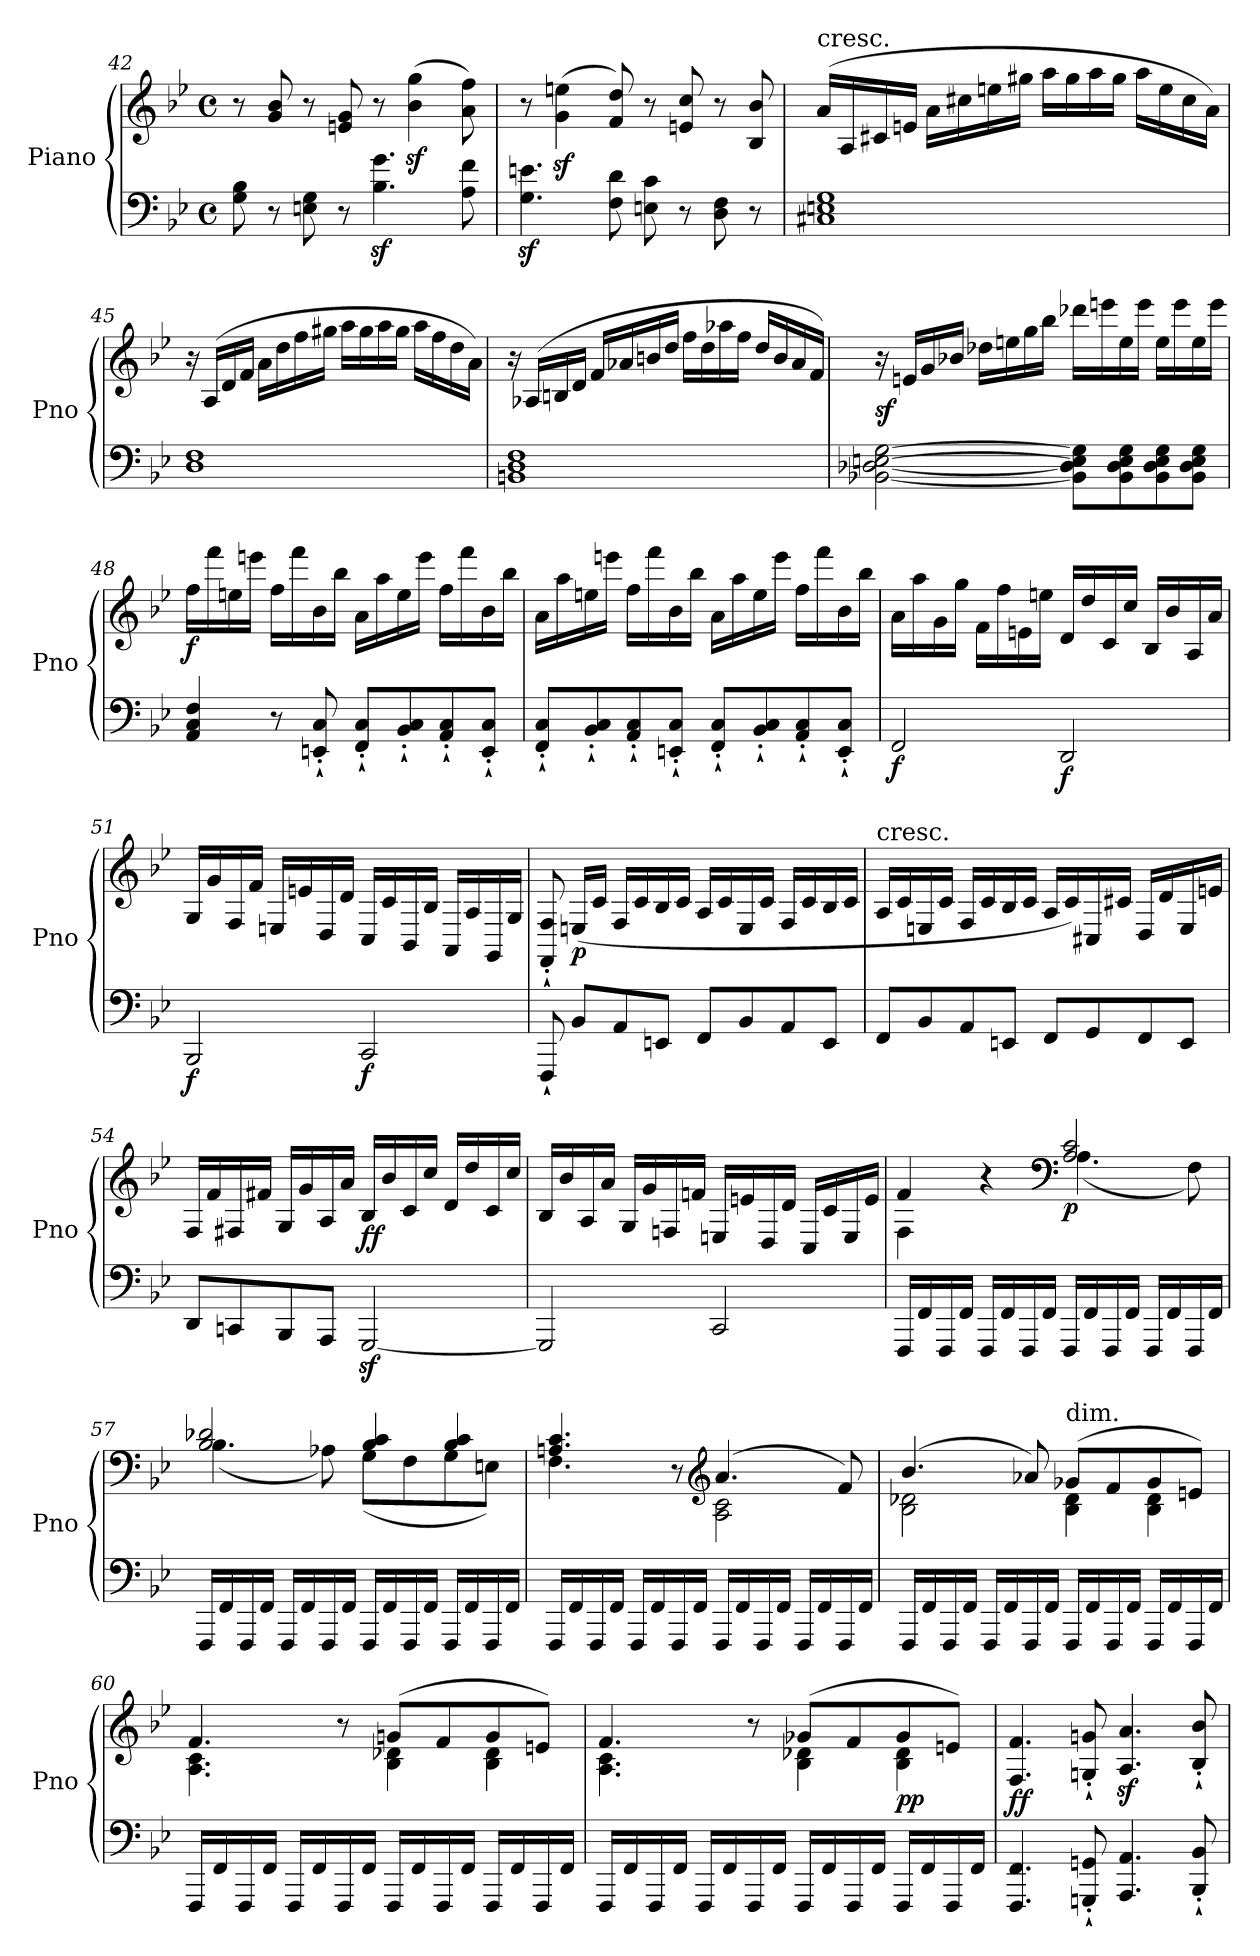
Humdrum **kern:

**kern	**kern	**dynam
*part1	*part1	*part1
*staff2	*staff1	*staff1/2
*I"Piano	*	*
*I'Pno	*	*
*clefF4	*clefG2	*
*k[b-e-]	*k[b-e-]	*
*B-:	*B-:	*
*M4/4	*M4/4	*
*met(c)	*met(c)	*
=42	=42	=42
8G\ 8B-\	8r	.
8r	8g/ 8b-/	.
8En\ 8G\	8r	.
8r	8en/ 8g/	.
4.B-\z< 4.g\z<	8r	.
.	(>4b-\z< 4gg\z<	.
8A\ 8f\	8a\ 8ff\)	.
!!LO:LB:g=z
=43	=43	=43
4.G\z< 4.en\z<	8r	.
.	(>4g\z< 4een\z<	.
8F\ 8d\	8f/ 8dd/)	.
8En\ 8c\	8r	.
8r	8en/ 8cc/	.
8D\ 8F\	8r	.
8r	8B-/ 8b-/	.
=44	=44	=44
!	!LO:TX:a:t=cresc.	!
1C#X 1En 1G	(>16a/LL	.
.	16A/	.
.	16c#X/	.
.	16en/JJ	.
.	16a\LL	.
.	16cc#X\	.
.	16een\	.
.	16gg#X\JJ	.
.	16aa\LL	.
.	16gg#\	.
.	16aa\	.
.	16gg#\JJ	.
.	16aa\LL	.
.	16ee\	.
.	16cc#\	.
.	16a\JJ)	.
!!LO:PB:g=z
=45	=45	=45
1D 1F	16r	.
.	(>16A/LL	.
.	16d/	.
.	16f/JJ	.
.	16a\LL	.
.	16dd\	.
.	16ff\	.
.	16gg#X\JJ	.
.	16aa\LL	.
.	16gg#\	.
.	16aa\	.
.	16gg#\JJ	.
.	16aa\LL	.
.	16ff\	.
.	16dd\	.
.	16a\JJ)	.
=46	=46	=46
1BBn 1D 1F	16r	.
.	(>16A-X/LL	.
.	16Bn/	.
.	16d/JJ	.
.	16f/LL	.
.	16a-X/	.
.	16bn/	.
.	16dd/JJ	.
.	16ff\LL	.
.	16dd\	.
.	16aa-X\	.
.	16ff\JJ	.
.	16dd/LL	.
.	16b/	.
.	16a-/	.
.	16f/JJ)	.
!!LO:LB:g=z
=47	=47	=47
!	!	!LO:DY:b
[2BB-X\ [2D-X\ [2En\ [2G\	16r	sf
.	16en/LL	.
.	16g/	.
.	16b-X/JJ	.
.	16dd-X\LL	.
.	16een\	.
.	16gg\	.
.	16bb-\JJ	.
8BB-\] 8D-\] 8E\] 8G\]L	16ddd-X\LL	.
.	16eeen\	.
8BB-\ 8D-\ 8E\ 8G\	16ee\	.
.	16eee\JJ	.
8BB-\ 8D-\ 8E\ 8G\	16ee\LL	.
.	16eee\	.
8BB-\ 8D-\ 8E\ 8G\J	16ee\	.
.	16eee\JJ	.
=48	=48	=48
!	!	!LO:DY:b
4AA/ 4C/ 4F/	16ff\LL	f
.	16fff\	.
.	16een\	.
.	16eeen\JJ	.
8r	16ff\LL	.
.	16fff\	.
8EEn/'` 8C/'`	16b-\	.
.	16bb-\JJ	.
8FF/'` 8C/'`L	16a\LL	.
.	16aa\	.
8BB-/'` 8C/'`	16ee\	.
.	16eee\JJ	.
8AA/'` 8C/'`	16ff\LL	.
.	16fff\	.
8EE/'` 8C/'`J	16b-\	.
.	16bb-\JJ	.
!!LO:LB:g=z
=49	=49	=49
8FF/'` 8C/'`L	16a\LL	.
.	16aa\	.
8BB-/'` 8C/'`	16een\	.
.	16eeen\JJ	.
8AA/'` 8C/'`	16ff\LL	.
.	16fff\	.
8EEn/'` 8C/'`J	16b-\	.
.	16bb-\JJ	.
8FF/'` 8C/'`L	16a\LL	.
.	16aa\	.
8BB-/'` 8C/'`	16ee\	.
.	16eee\JJ	.
8AA/'` 8C/'`	16ff\LL	.
.	16fff\	.
8EE/'` 8C/'`J	16b-\	.
.	16bb-\JJ	.
=50	=50	=50
!	!	!LO:DY:b=2
2FF/	16a\LL	f
.	16aa\	.
.	16g\	.
.	16gg\JJ	.
.	16f\LL	.
.	16ff\	.
.	16en\	.
.	16een\JJ	.
!	!	!LO:DY:b=2
2DD/	16d/LL	f
.	16dd/	.
.	16c/	.
.	16cc/JJ	.
.	16B-/LL	.
.	16b-/	.
.	16A/	.
.	16a/JJ	.
!!LO:LB:g=z
=51	=51	=51
!	!	!LO:DY:b=2
2BBB-/	16G/LL	f
.	16g/	.
.	16F/	.
.	16f/JJ	.
.	16En/LL	.
.	16en/	.
.	16D/	.
.	16d/JJ	.
!	!	!LO:DY:b=2
2CC/	16C/LL	f
.	16c/	.
.	16BB-/	.
.	16B-/JJ	.
.	16AA/LL	.
.	16A/	.
.	16GG/	.
.	16G/JJ	.
=52	=52	=52
8FFF`/	8FF/'` 8F/'`	.
!	!	!LO:DY:b
8BB-/L	(>16En/LL	p
.	16c/JJ	.
8AA/	16F/LL	.
.	16c/	.
8EEn/J	16B-/	.
.	16c/JJ	.
8FF/L	16A/LL	.
.	16c/	.
8BB-/	16E/	.
.	16c/JJ	.
8AA/	16F/LL	.
.	16c/	.
8EE/J	16B-/	.
.	16c/JJ	.
!!LO:LB:g=z
=53	=53	=53
!	!LO:TX:a:t=cresc.	!
8FF/L	16A/LL	.
.	16c/	.
8BB-/	16En/	.
.	16c/JJ	.
8AA/	16F/LL	.
.	16c/	.
8EEn/J	16B-/	.
.	16c/JJ	.
8FF/L	16A/LL	.
.	16c/)	.
8GG/	16C#X/	.
.	16c#X/JJ	.
8FF/	16D/LL	.
.	16d/	.
8EE/J	16E/	.
.	16en/JJ	.
=54	=54	=54
8DD/L	16F/LL	.
.	16f/	.
8CCn/	16F#X/	.
.	16f#X/JJ	.
8BBB-/	16G/LL	.
.	16g/	.
8AAA/J	16A/	.
.	16a/JJ	.
!	!	!LO:DY:b
[2GGGz</	16B-/LL	ff
.	16b-/	.
.	16c/	.
.	16cc/JJ	.
.	16d/LL	.
.	16dd/	.
.	16c/	.
.	16cc/JJ	.
!!LO:PB:g=z
=55	=55	=55
2GGG/]	16B-/LL	.
.	16b-/	.
.	16A/	.
.	16a/JJ	.
.	16G/LL	.
.	16g/	.
.	16Fn/	.
.	16fn/JJ	.
2CC/	16En/LL	.
.	16en/	.
.	16D/	.
.	16d/JJ	.
.	16C/LL	.
.	16c/	.
.	16E/	.
.	16e/JJ	.
=56	=56	=56
*	*^	*
16FFF/LL	4f/	4F\	.
16FF/	.	.	.
16FFF/	.	.	.
16FF/JJ	.	.	.
16FFF/LL	4r	4ryy	.
16FF/	.	.	.
16FFF/	.	.	.
16FF/JJ	.	.	.
*	*clefF4	*	*
!	!	!	!LO:DY:b
16FFF/LL	2A/ 2c/	(<4.A\	p
16FF/	.	.	.
16FFF/	.	.	.
16FF/JJ	.	.	.
16FFF/LL	.	.	.
16FF/	.	.	.
16FFF/	.	8F\)	.
16FF/JJ	.	.	.
!!LO:LB:g=z	!!
=57	=57	=57	=57
16FFF/LL	2B-/ 2d-X/	(<4.B-\	.
16FF/	.	.	.
16FFF/	.	.	.
16FF/JJ	.	.	.
16FFF/LL	.	.	.
16FF/	.	.	.
16FFF/	.	8A-X\)	.
16FF/JJ	.	.	.
16FFF/LL	4B-/ 4c/	(<8G\L	.
16FF/	.	.	.
16FFF/	.	8F\	.
16FF/JJ	.	.	.
16FFF/LL	4B-/ 4c/	8G\	.
16FF/	.	.	.
16FFF/	.	8En\J)	.
16FF/JJ	.	.	.
=58	=58	=58	=58
16FFF/LL	4.An/ 4.c/	4.F\	.
16FF/	.	.	.
16FFF/	.	.	.
16FF/JJ	.	.	.
16FFF/LL	.	.	.
16FF/	.	.	.
16FFF/	8r	8ryy	.
16FF/JJ	.	.	.
*	*clefG2	*	*
16FFF/LL	(>4.a/	2A\ 2c\	.
16FF/	.	.	.
16FFF/	.	.	.
16FF/JJ	.	.	.
16FFF/LL	.	.	.
16FF/	.	.	.
16FFF/	8f/)	.	.
16FF/JJ	.	.	.
!!LO:LB:g=z	!!
=59	=59	=59	=59
16FFF/LL	(>4.b-/	2B-\ 2d-X\	.
16FF/	.	.	.
16FFF/	.	.	.
16FF/JJ	.	.	.
16FFF/LL	.	.	.
16FF/	.	.	.
16FFF/	8a-X/)	.	.
16FF/JJ	.	.	.
!	!LO:TX:a:t=dim.	!	!
16FFF/LL	(>8g-X/L	4B-\ 4d-\	.
16FF/	.	.	.
16FFF/	8f/	.	.
16FF/JJ	.	.	.
16FFF/LL	8g-/	4B-\ 4d-\	.
16FF/	.	.	.
16FFF/	8en/J)	.	.
16FF/JJ	.	.	.
=60	=60	=60	=60
16FFF/LL	4.f/	4.A\ 4.c\	.
16FF/	.	.	.
16FFF/	.	.	.
16FF/JJ	.	.	.
16FFF/LL	.	.	.
16FF/	.	.	.
16FFF/	8r	8ryy	.
16FF/JJ	.	.	.
16FFF/LL	(>8gn/L	4B-\ 4d-X\	.
16FF/	.	.	.
16FFF/	8f/	.	.
16FF/JJ	.	.	.
16FFF/LL	8g/	4B-\ 4d-\	.
16FF/	.	.	.
16FFF/	8en/J)	.	.
16FF/JJ	.	.	.
!!LO:LB:g=z	!!
=61	=61	=61	=61
16FFF/LL	4.f/	4.A\ 4.c\	.
16FF/	.	.	.
16FFF/	.	.	.
16FF/JJ	.	.	.
16FFF/LL	.	.	.
16FF/	.	.	.
16FFF/	8r	8ryy	.
16FF/JJ	.	.	.
16FFF/LL	(>8g-X/L	4B-\ 4d-X\	.
16FF/	.	.	.
16FFF/	8f/	.	.
16FF/JJ	.	.	.
!	!	!	!LO:DY:b
16FFF/LL	8g-/	4B-\ 4d-\	pp
16FF/	.	.	.
16FFF/	8en/J)	.	.
16FF/JJ	.	.	.
*	*v	*v	*
=62	=62	=62
!	!	!LO:DY:b
4.FFF/ 4.FF/	4.F/ 4.f/	ff
8GGGn/'` 8GGn/'`	8Gn/'` 8gn/'`	.
4.AAA/ 4.AA/	4.A/z< 4.a/z<	.
8BBB-/'` 8BB-/'`	8B-/'` 8b-/'`	.
=	=	=
*-	*-	*-
